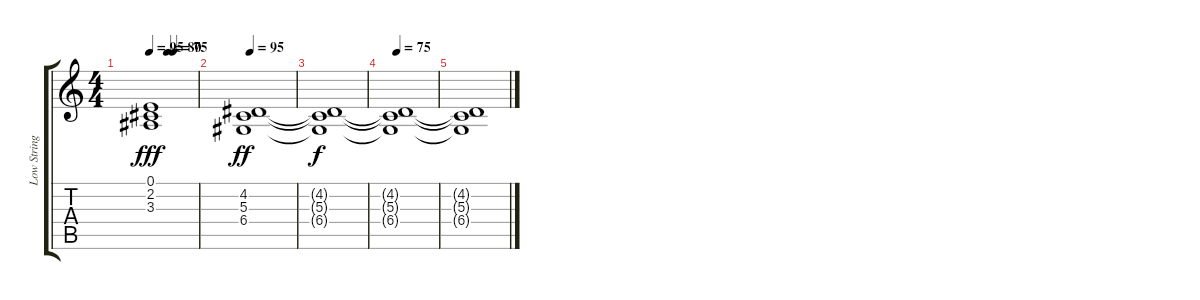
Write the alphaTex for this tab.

\track ("Low Strings" "Low String") {instrument stringensemble2}
\staff {score tabs}
\tuning (E4 B3 G3 D3 A2 E2) {hide}
\ts (4 4)
\tempo 95
\tempo (80 0.375)
\tempo (75 0.5)
\clef g2
\ks c
(0.1 2.2 3.3).1{dy fff} |
\tempo 95
(4.2 5.3 6.4).1{dy ff} |
(4.2{t} 5.3{t} 6.4{t}).1{dy f} |
\tempo 75
(4.2{t} 5.3{t} 6.4{t}).1 |
(4.2{t} 5.3{t} 6.4{t}).1
